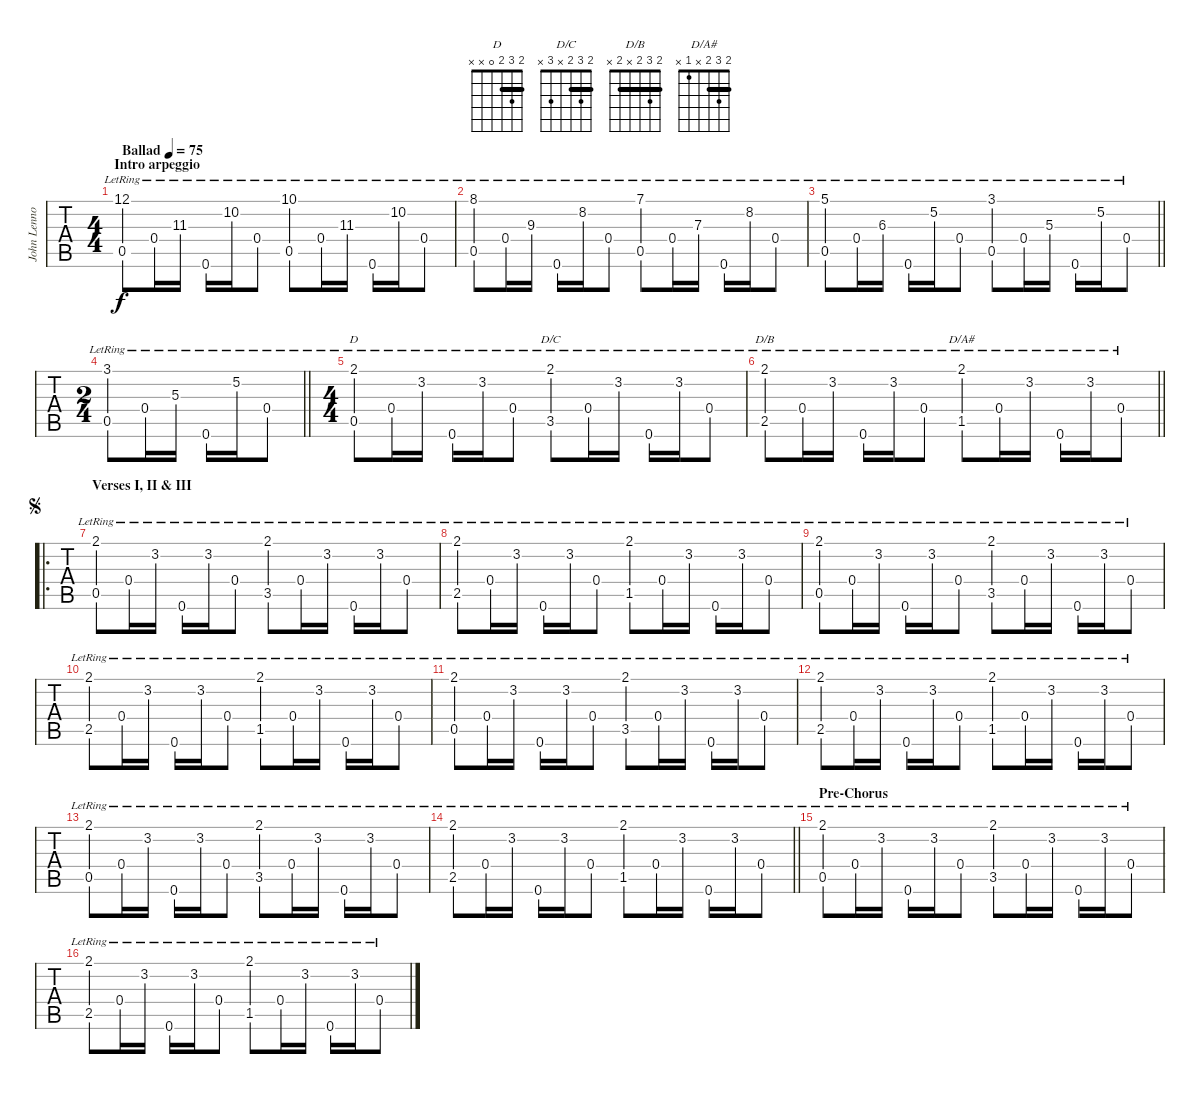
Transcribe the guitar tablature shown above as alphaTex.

\track ("John Lennon's rhythm guitar" "John Lenno") {instrument acousticguitarsteel}
\staff {tabs}
\tuning (E4 B3 G3 D3 A2 D2) {hide}
\chord ("D" 2 3 2 0 x x) {barre 2}
\chord ("D/C" 2 3 2 x 3 x) {barre 2}
\chord ("D/B" 2 3 2 x 2 x) {barre 2}
\chord ("D/A#" 2 3 2 x 1 x) {barre 2}
\ts (4 4)
\section ("" "Intro arpeggio")
\tempo (75 "Ballad")
\clef g2
\ks d
(12.1{lr} 0.5{lr}).8{dy f instrument acousticguitarsteel} 0.4{lr}.16 11.3{lr}.16 0.6{lr}.16 10.2{lr}.16 0.4{lr}.8 (10.1{lr} 0.5{lr}).8 0.4{lr}.16 11.3{lr}.16 0.6{lr}.16 10.2{lr}.16 0.4{lr}.8 |
(8.1{lr} 0.5{lr}).8 0.4{lr}.16 9.3{lr}.16 0.6{lr}.16 8.2{lr}.16 0.4{lr}.8 (7.1{lr} 0.5{lr}).8 0.4{lr}.16 7.3{lr}.16 0.6{lr}.16 8.2{lr}.16 0.4{lr}.8 |
\barLineRight lightlight
(5.1{lr} 0.5{lr}).8 0.4{lr}.16 6.3{lr}.16 0.6{lr}.16 5.2{lr}.16 0.4{lr}.8 (3.1{lr} 0.5{lr}).8 0.4{lr}.16 5.3{lr}.16 0.6{lr}.16 5.2{lr}.16 0.4{lr}.8 |
\ts (2 4)
\barLineRight lightlight
(3.1{lr} 0.5{lr}).8 0.4{lr}.16 5.3{lr}.16 0.6{lr}.16 5.2{lr}.16 0.4{lr}.8 |
\ts (4 4)
(2.1{lr} 0.5{lr}).8{ch "D"} 0.4{lr}.16 3.2{lr}.16 0.6{lr}.16 3.2{lr}.16 0.4{lr}.8 (2.1{lr} 3.5{lr}).8{ch "D/C"} 0.4{lr}.16 3.2{lr}.16 0.6{lr}.16 3.2{lr}.16 0.4{lr}.8 |
\barLineRight lightlight
(2.1{lr} 2.5{lr}).8{ch "D/B"} 0.4{lr}.16 3.2{lr}.16 0.6{lr}.16 3.2{lr}.16 0.4{lr}.8 (2.1{lr} 1.5{lr}).8{ch "D/A#"} 0.4{lr}.16 3.2{lr}.16 0.6{lr}.16 3.2{lr}.16 0.4{lr}.8 |
\ro
\section ("" "Verses I, II & III")
\jump segno
(2.1{lr} 0.5{lr}).8 0.4{lr}.16 3.2{lr}.16 0.6{lr}.16 3.2{lr}.16 0.4{lr}.8 (2.1{lr} 3.5{lr}).8 0.4{lr}.16 3.2{lr}.16 0.6{lr}.16 3.2{lr}.16 0.4{lr}.8 |
(2.1{lr} 2.5{lr}).8 0.4{lr}.16 3.2{lr}.16 0.6{lr}.16 3.2{lr}.16 0.4{lr}.8 (2.1{lr} 1.5{lr}).8 0.4{lr}.16 3.2{lr}.16 0.6{lr}.16 3.2{lr}.16 0.4{lr}.8 |
(2.1{lr} 0.5{lr}).8 0.4{lr}.16 3.2{lr}.16 0.6{lr}.16 3.2{lr}.16 0.4{lr}.8 (2.1{lr} 3.5{lr}).8 0.4{lr}.16 3.2{lr}.16 0.6{lr}.16 3.2{lr}.16 0.4{lr}.8 |
(2.1{lr} 2.5{lr}).8 0.4{lr}.16 3.2{lr}.16 0.6{lr}.16 3.2{lr}.16 0.4{lr}.8 (2.1{lr} 1.5{lr}).8 0.4{lr}.16 3.2{lr}.16 0.6{lr}.16 3.2{lr}.16 0.4{lr}.8 |
(2.1{lr} 0.5{lr}).8 0.4{lr}.16 3.2{lr}.16 0.6{lr}.16 3.2{lr}.16 0.4{lr}.8 (2.1{lr} 3.5{lr}).8 0.4{lr}.16 3.2{lr}.16 0.6{lr}.16 3.2{lr}.16 0.4{lr}.8 |
(2.1{lr} 2.5{lr}).8 0.4{lr}.16 3.2{lr}.16 0.6{lr}.16 3.2{lr}.16 0.4{lr}.8 (2.1{lr} 1.5{lr}).8 0.4{lr}.16 3.2{lr}.16 0.6{lr}.16 3.2{lr}.16 0.4{lr}.8 |
(2.1{lr} 0.5{lr}).8 0.4{lr}.16 3.2{lr}.16 0.6{lr}.16 3.2{lr}.16 0.4{lr}.8 (2.1{lr} 3.5{lr}).8 0.4{lr}.16 3.2{lr}.16 0.6{lr}.16 3.2{lr}.16 0.4{lr}.8 |
\barLineRight lightlight
(2.1{lr} 2.5{lr}).8 0.4{lr}.16 3.2{lr}.16 0.6{lr}.16 3.2{lr}.16 0.4{lr}.8 (2.1{lr} 1.5{lr}).8 0.4{lr}.16 3.2{lr}.16 0.6{lr}.16 3.2{lr}.16 0.4{lr}.8 |
\section ("" "Pre-Chorus")
(2.1{lr} 0.5{lr}).8 0.4{lr}.16 3.2{lr}.16 0.6{lr}.16 3.2{lr}.16 0.4{lr}.8 (2.1{lr} 3.5{lr}).8 0.4{lr}.16 3.2{lr}.16 0.6{lr}.16 3.2{lr}.16 0.4{lr}.8 |
(2.1{lr} 2.5{lr}).8 0.4{lr}.16 3.2{lr}.16 0.6{lr}.16 3.2{lr}.16 0.4{lr}.8 (2.1{lr} 1.5{lr}).8 0.4{lr}.16 3.2{lr}.16 0.6{lr}.16 3.2{lr}.16 0.4{lr}.8
